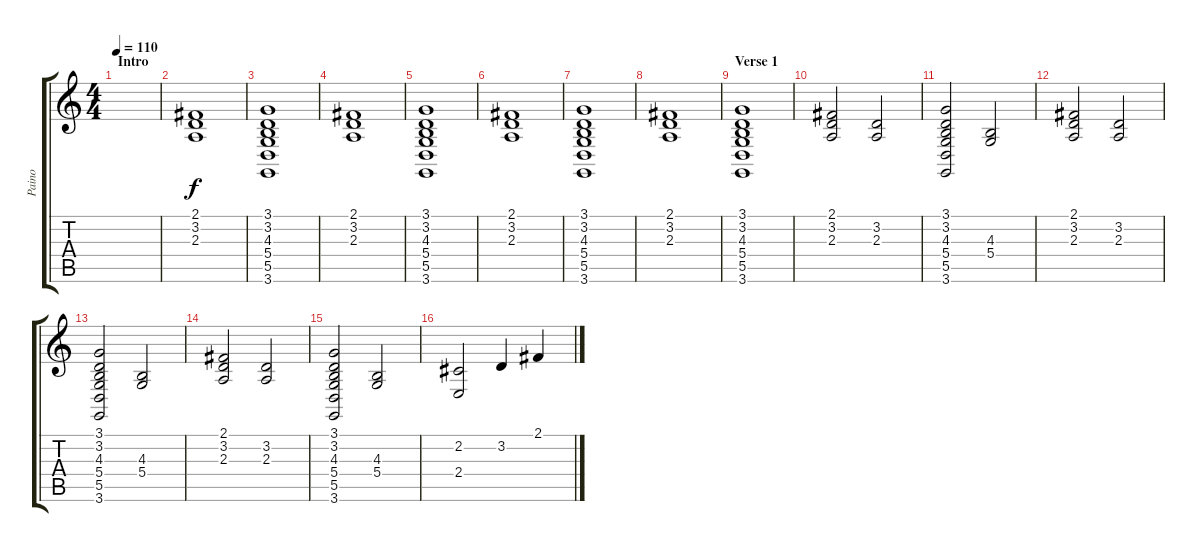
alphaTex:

\track ("Paino" "Paino") {instrument acousticgrandpiano}
\staff {score tabs}
\tuning (E4 B3 G3 D3 A2 E2) {hide}
\ts (4 4)
\section ("" "Intro")
\tempo 110
\clef g2
\ks c
|
(2.1 3.2 2.3).1 |
(3.1 3.2 4.3 5.4 5.5 3.6).1 |
(2.1 3.2 2.3).1 |
\section ("" "")
(3.1 3.2 4.3 5.4 5.5 3.6).1 |
(2.1 3.2 2.3).1 |
(3.1 3.2 4.3 5.4 5.5 3.6).1 |
(2.1 3.2 2.3).1 |
\section ("" "Verse 1")
(3.1 3.2 4.3 5.4 5.5 3.6).1 |
(2.1 3.2 2.3).2 (3.2 2.3).2 |
(3.1 3.2 4.3 5.4 5.5 3.6).2 (4.3 5.4).2 |
(2.1 3.2 2.3).2 (3.2 2.3).2 |
(3.1 3.2 4.3 5.4 5.5 3.6).2 (4.3 5.4).2 |
(2.1 3.2 2.3).2 (3.2 2.3).2 |
(3.1 3.2 4.3 5.4 5.5 3.6).2 (4.3 5.4).2 |
(2.2 2.4).2 3.2.4 2.1.4
